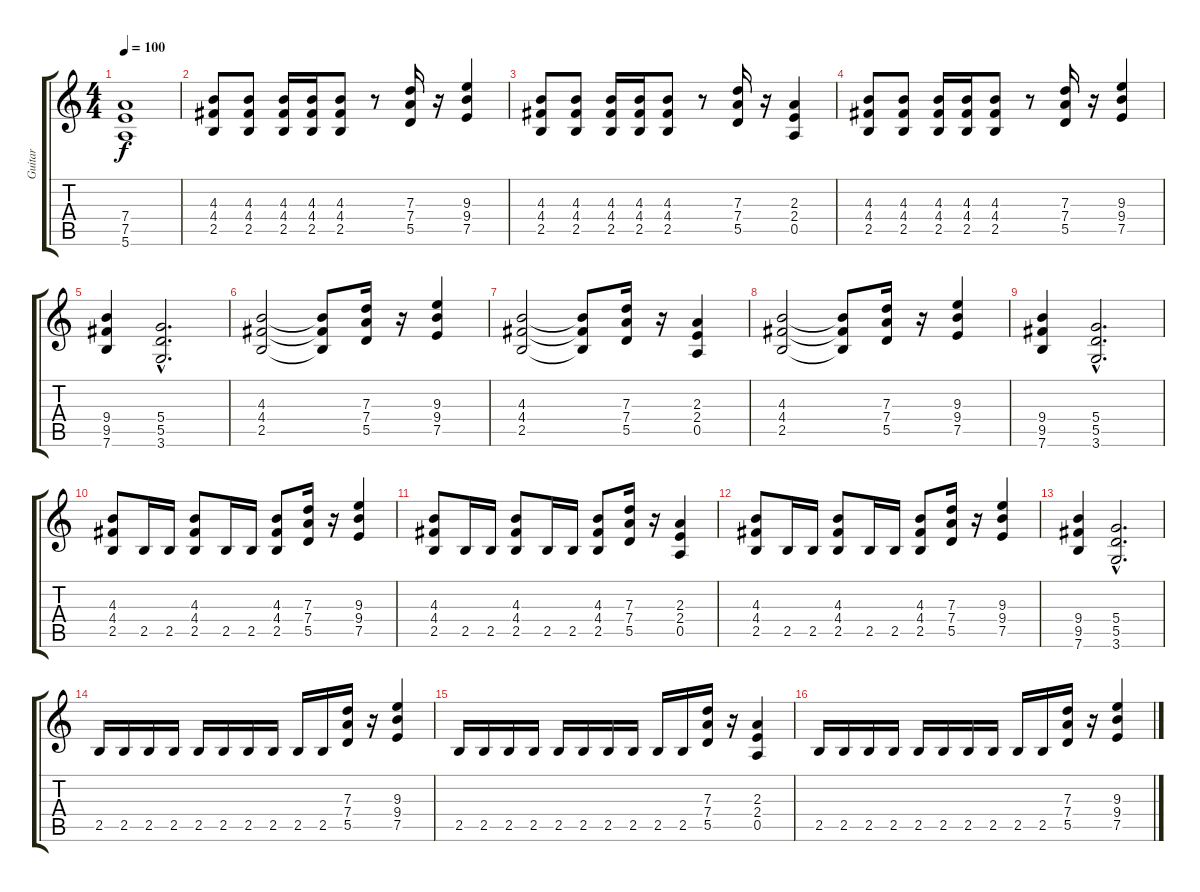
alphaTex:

\track ("Guitar" "Guitar") {instrument distortionguitar}
\staff {score tabs}
\tuning (E4 B3 G3 D3 A2 E2) {hide}
\ts (4 4)
\tempo 100
\clef g2
\ks c
(7.4{t} 7.5{t} 5.6{t}).1{dy f} |
(4.3 4.4 2.5).8 (4.3 4.4 2.5).8 (4.3 4.4 2.5).16 (4.3 4.4 2.5).16 (4.3 4.4 2.5).8 r.8 (7.3 7.4 5.5).16 r.16 (9.3 9.4 7.5).4 |
(4.3 4.4 2.5).8 (4.3 4.4 2.5).8 (4.3 4.4 2.5).16 (4.3 4.4 2.5).16 (4.3 4.4 2.5).8 r.8 (7.3 7.4 5.5).16 r.16 (2.3 2.4 0.5).4 |
(4.3 4.4 2.5).8 (4.3 4.4 2.5).8 (4.3 4.4 2.5).16 (4.3 4.4 2.5).16 (4.3 4.4 2.5).8 r.8 (7.3 7.4 5.5).16 r.16 (9.3 9.4 7.5).4 |
(9.4 9.5 7.6).4 (5.4{hac} 5.5{hac} 3.6{hac}).2{d} |
(4.3 4.4 2.5).2 (4.3{t} 4.4{t} 2.5{t}).8 (7.3 7.4 5.5).16 r.16 (9.3 9.4 7.5).4 |
(4.3 4.4 2.5).2 (4.3{t} 4.4{t} 2.5{t}).8 (7.3 7.4 5.5).16 r.16 (2.3 2.4 0.5).4 |
(4.3 4.4 2.5).2 (4.3{t} 4.4{t} 2.5{t}).8 (7.3 7.4 5.5).16 r.16 (9.3 9.4 7.5).4 |
(9.4 9.5 7.6).4 (5.4{hac} 5.5{hac} 3.6{hac}).2{d} |
(4.3 4.4 2.5).8 2.5.16 2.5.16 (4.3 4.4 2.5).8 2.5.16 2.5.16 (4.3 4.4 2.5).8 (7.3 7.4 5.5).16 r.16 (9.3 9.4 7.5).4 |
(4.3 4.4 2.5).8 2.5.16 2.5.16 (4.3 4.4 2.5).8 2.5.16 2.5.16 (4.3 4.4 2.5).8 (7.3 7.4 5.5).16 r.16 (2.3 2.4 0.5).4 |
(4.3 4.4 2.5).8 2.5.16 2.5.16 (4.3 4.4 2.5).8 2.5.16 2.5.16 (4.3 4.4 2.5).8 (7.3 7.4 5.5).16 r.16 (9.3 9.4 7.5).4 |
(9.4 9.5 7.6).4 (5.4{hac} 5.5{hac} 3.6{hac}).2{d} |
2.5.16 2.5.16 2.5.16 2.5.16 2.5.16 2.5.16 2.5.16 2.5.16 2.5.16 2.5.16 (7.3 7.4 5.5).16 r.16 (9.3 9.4 7.5).4 |
2.5.16 2.5.16 2.5.16 2.5.16 2.5.16 2.5.16 2.5.16 2.5.16 2.5.16 2.5.16 (7.3 7.4 5.5).16 r.16 (2.3 2.4 0.5).4 |
2.5.16 2.5.16 2.5.16 2.5.16 2.5.16 2.5.16 2.5.16 2.5.16 2.5.16 2.5.16 (7.3 7.4 5.5).16 r.16 (9.3 9.4 7.5).4
